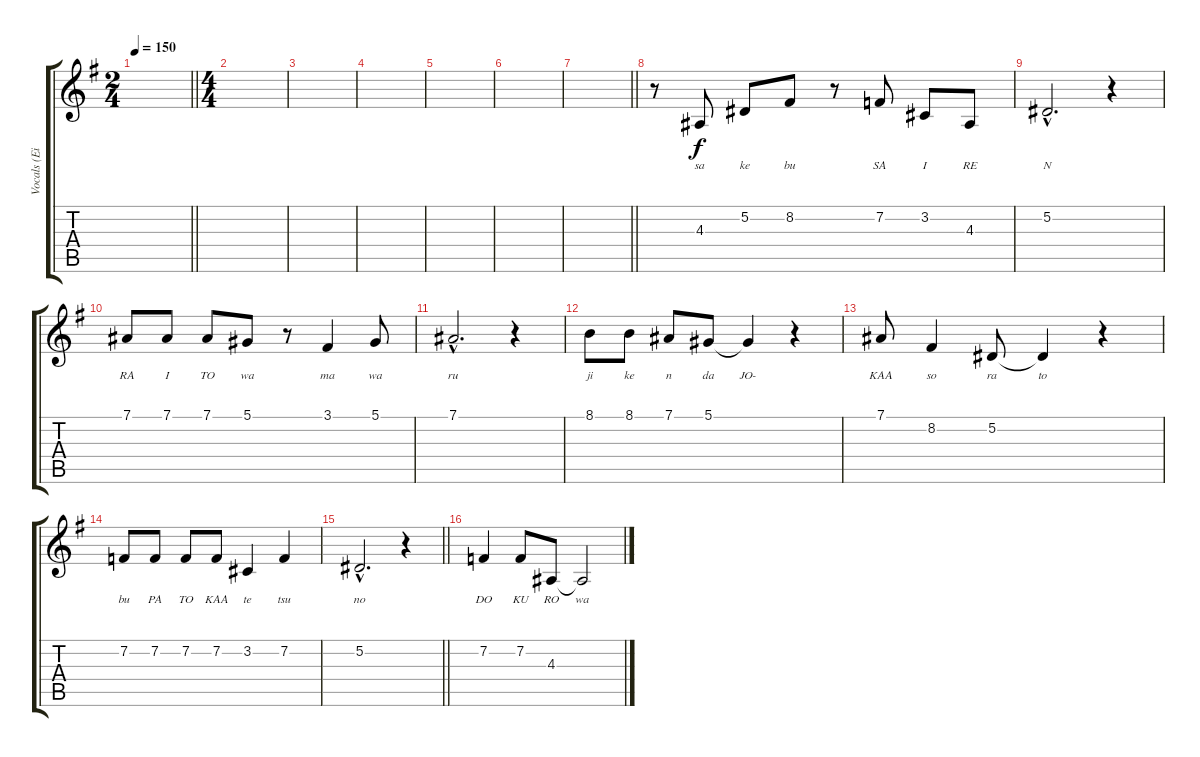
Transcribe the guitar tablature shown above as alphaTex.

\track ("Vocals (Eizo)" "Vocals (Ei") {instrument flute}
\staff {score tabs}
\tuning (Eb4 Bb3 Gb3 Db3 Ab2 Eb2) {hide}
\ts (2 4)
\tempo 150
\clef g2
\barLineRight lightlight
\ks g
|
\ts (4 4)
|
|
|
|
|
\barLineRight lightlight
|
r.8 4.3.8{lyrics (0 "sa") lyrics (1 "") lyrics (2 "") lyrics (3 "") lyrics (4 "")} 5.2.8{lyrics (0 "ke") lyrics (1 "") lyrics (2 "") lyrics (3 "") lyrics (4 "")} 8.2.8{lyrics (0 "bu") lyrics (1 "") lyrics (2 "") lyrics (3 "") lyrics (4 "")} r.8 7.2.8{lyrics (0 "SA") lyrics (1 "") lyrics (2 "") lyrics (3 "") lyrics (4 "")} 3.2.8{lyrics (0 "I") lyrics (1 "") lyrics (2 "") lyrics (3 "") lyrics (4 "")} 4.3.8{lyrics (0 "RE") lyrics (1 "") lyrics (2 "") lyrics (3 "") lyrics (4 "")} |
5.2{hac}.2{d lyrics (0 "N") lyrics (1 "") lyrics (2 "") lyrics (3 "") lyrics (4 "")} r.4 |
7.1.8{lyrics (0 "RA") lyrics (1 "") lyrics (2 "") lyrics (3 "") lyrics (4 "")} 7.1.8{lyrics (0 "I") lyrics (1 "") lyrics (2 "") lyrics (3 "") lyrics (4 "")} 7.1.8{lyrics (0 "TO") lyrics (1 "") lyrics (2 "") lyrics (3 "") lyrics (4 "")} 5.1.8{lyrics (0 "wa") lyrics (1 "") lyrics (2 "") lyrics (3 "") lyrics (4 "")} r.8 3.1.4{lyrics (0 "ma") lyrics (1 "") lyrics (2 "") lyrics (3 "") lyrics (4 "")} 5.1.8{lyrics (0 "wa") lyrics (1 "") lyrics (2 "") lyrics (3 "") lyrics (4 "")} |
7.1{hac}.2{d lyrics (0 "ru") lyrics (1 "") lyrics (2 "") lyrics (3 "") lyrics (4 "")} r.4 |
8.1.8{lyrics (0 "ji") lyrics (1 "") lyrics (2 "") lyrics (3 "") lyrics (4 "")} 8.1.8{lyrics (0 "ke") lyrics (1 "") lyrics (2 "") lyrics (3 "") lyrics (4 "")} 7.1.8{lyrics (0 "n") lyrics (1 "") lyrics (2 "") lyrics (3 "") lyrics (4 "")} 5.1.8{lyrics (0 "da") lyrics (1 "") lyrics (2 "") lyrics (3 "") lyrics (4 "")} 5.1{t}.4{lyrics (0 "JO-") lyrics (1 "") lyrics (2 "") lyrics (3 "") lyrics (4 "")} r.4 |
7.1.8{lyrics (0 "KAA") lyrics (1 "") lyrics (2 "") lyrics (3 "") lyrics (4 "")} 8.2.4{lyrics (0 "so") lyrics (1 "") lyrics (2 "") lyrics (3 "") lyrics (4 "")} 5.2.8{lyrics (0 "ra") lyrics (1 "") lyrics (2 "") lyrics (3 "") lyrics (4 "")} 5.2{t}.4{lyrics (0 "to") lyrics (1 "") lyrics (2 "") lyrics (3 "") lyrics (4 "")} r.4 |
7.2.8{lyrics (0 "bu") lyrics (1 "") lyrics (2 "") lyrics (3 "") lyrics (4 "")} 7.2.8{lyrics (0 "PA") lyrics (1 "") lyrics (2 "") lyrics (3 "") lyrics (4 "")} 7.2.8{lyrics (0 "TO") lyrics (1 "") lyrics (2 "") lyrics (3 "") lyrics (4 "")} 7.2.8{lyrics (0 "KAA") lyrics (1 "") lyrics (2 "") lyrics (3 "") lyrics (4 "")} 3.2.4{lyrics (0 "te") lyrics (1 "") lyrics (2 "") lyrics (3 "") lyrics (4 "")} 7.2.4{lyrics (0 "tsu") lyrics (1 "") lyrics (2 "") lyrics (3 "") lyrics (4 "")} |
\barLineRight lightlight
5.2{hac}.2{d lyrics (0 "no") lyrics (1 "") lyrics (2 "") lyrics (3 "") lyrics (4 "")} r.4 |
7.2.4{lyrics (0 "DO") lyrics (1 "") lyrics (2 "") lyrics (3 "") lyrics (4 "")} 7.2.8{lyrics (0 "KU") lyrics (1 "") lyrics (2 "") lyrics (3 "") lyrics (4 "")} 4.3.8{lyrics (0 "RO") lyrics (1 "") lyrics (2 "") lyrics (3 "") lyrics (4 "")} 4.3{t}.2{lyrics (0 "wa") lyrics (1 "") lyrics (2 "") lyrics (3 "") lyrics (4 "")}
